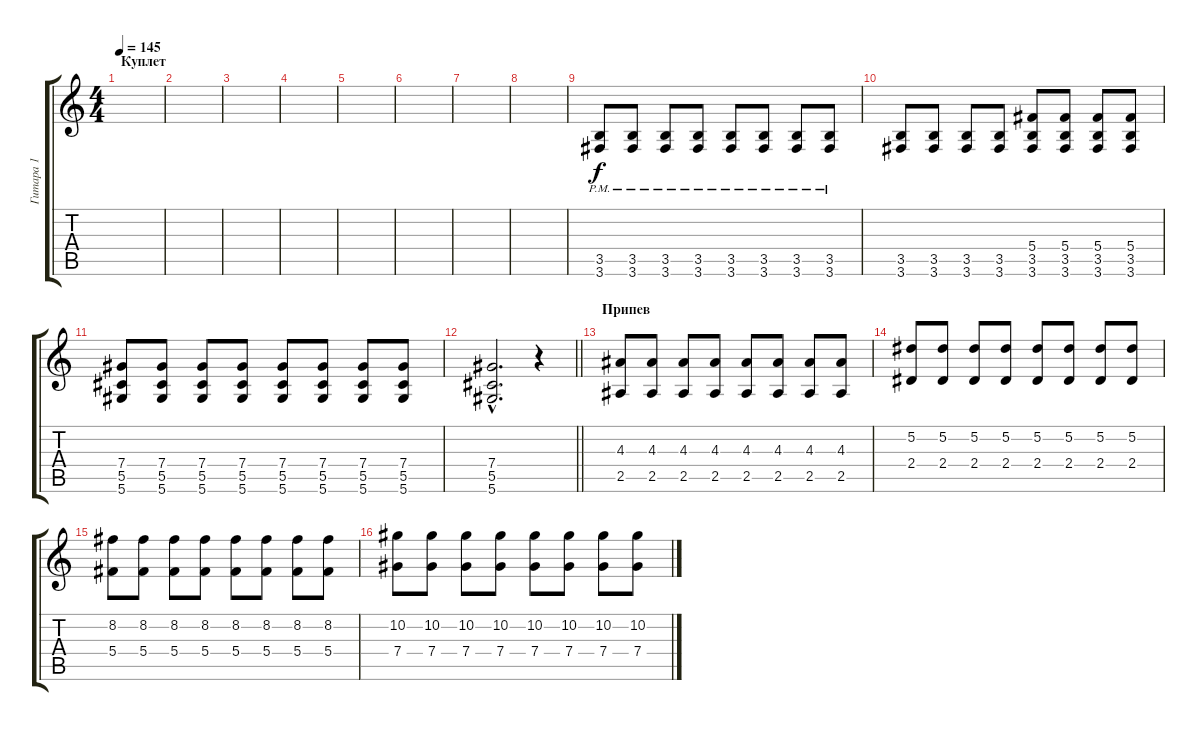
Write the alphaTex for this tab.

\track ("Гитара 1" "Гитара 1") {instrument distortionguitar}
\staff {score tabs}
\tuning (Eb4 Bb3 Gb3 Db3 Ab2 Eb2) {hide}
\ts (4 4)
\section ("" "Куплет")
\tempo 145
\clef g2
\ks c
|
|
|
|
|
|
|
|
(3.5{pm} 3.6).8 (3.5{pm} 3.6).8 (3.5{pm} 3.6).8 (3.5{pm} 3.6).8 (3.5{pm} 3.6).8 (3.5{pm} 3.6).8 (3.5{pm} 3.6).8 (3.5{pm} 3.6).8 |
(3.5 3.6).8 (3.5 3.6).8 (3.5 3.6).8 (3.5 3.6).8 (5.4 3.5 3.6).8 (5.4 3.5 3.6).8 (5.4 3.5 3.6).8 (5.4 3.5 3.6).8 |
(7.4 5.5 5.6).8 (7.4 5.5 5.6).8 (7.4 5.5 5.6).8 (7.4 5.5 5.6).8 (7.4 5.5 5.6).8 (7.4 5.5 5.6).8 (7.4 5.5 5.6).8 (7.4 5.5 5.6).8 |
\barLineRight lightlight
(7.4{hac} 5.5{hac} 5.6{hac}).2{d} r.4 |
\section ("" "Припев")
(4.3 2.5).8 (4.3 2.5).8 (4.3 2.5).8 (4.3 2.5).8 (4.3 2.5).8 (4.3 2.5).8 (4.3 2.5).8 (4.3 2.5).8 |
(5.2 2.4).8 (5.2 2.4).8 (5.2 2.4).8 (5.2 2.4).8 (5.2 2.4).8 (5.2 2.4).8 (5.2 2.4).8 (5.2 2.4).8 |
(8.2 5.4).8 (8.2 5.4).8 (8.2 5.4).8 (8.2 5.4).8 (8.2 5.4).8 (8.2 5.4).8 (8.2 5.4).8 (8.2 5.4).8 |
(10.2 7.4).8 (10.2 7.4).8 (10.2 7.4).8 (10.2 7.4).8 (10.2 7.4).8 (10.2 7.4).8 (10.2 7.4).8 (10.2 7.4).8
